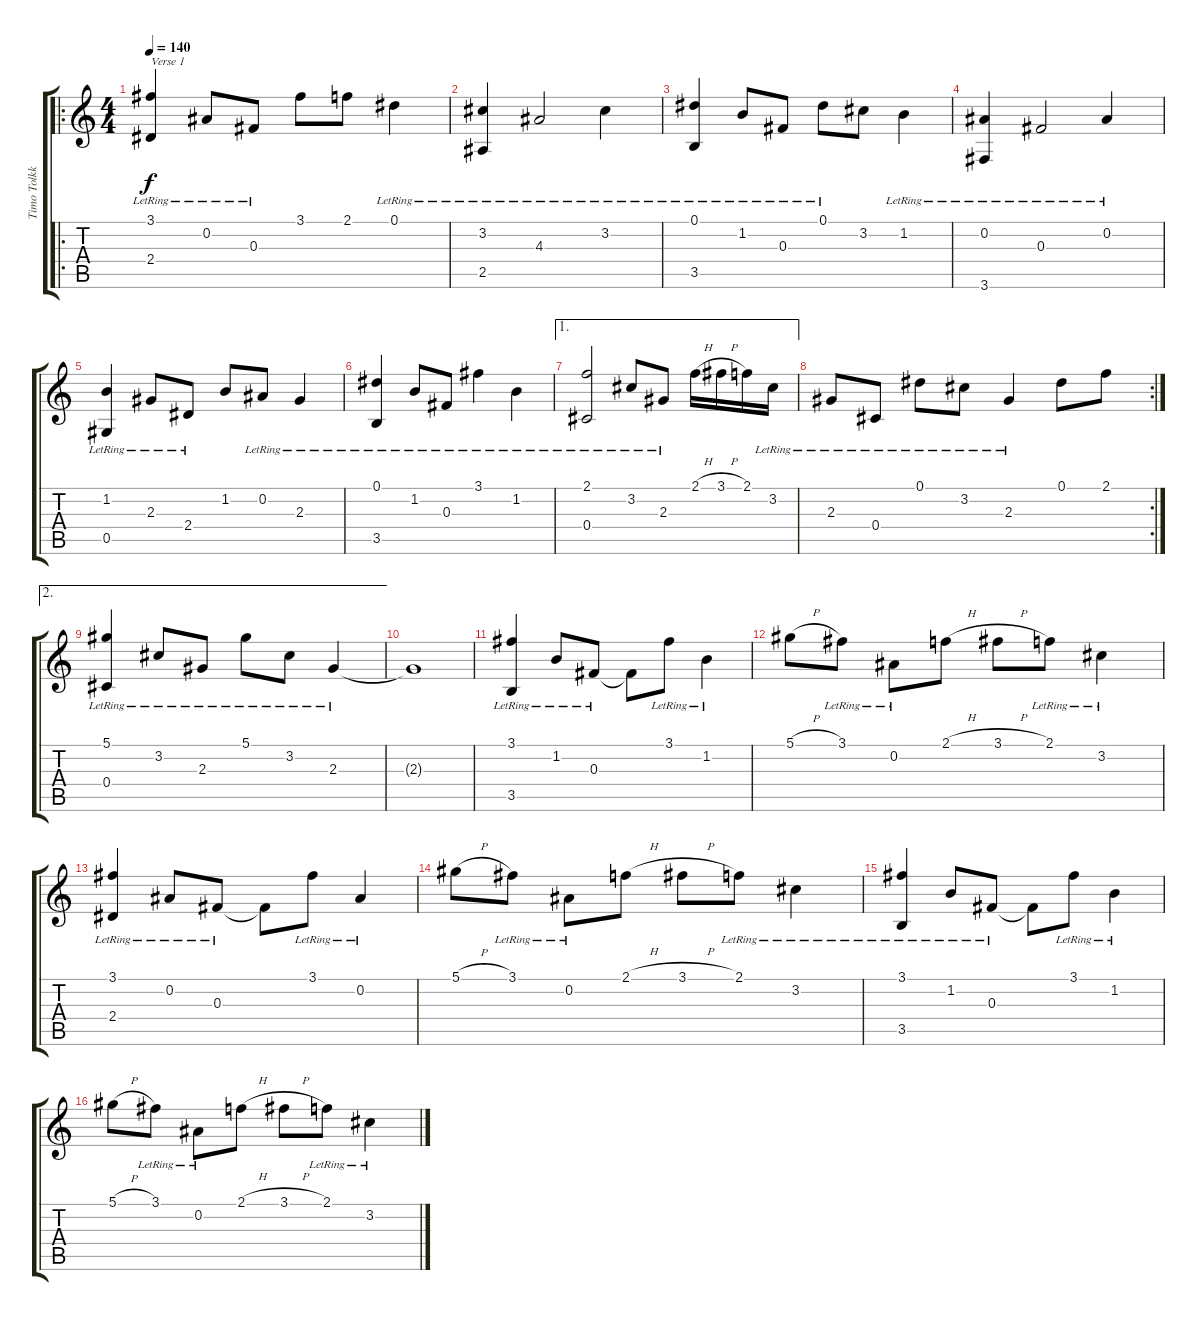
\track ("Timo Tolkki (Guitar)" "Timo Tolkk") {instrument acousticguitarnylon}
\staff {score tabs}
\tuning (Eb4 Bb3 Gb3 Db3 Ab2 Eb2) {hide}
\ro
\ts (4 4)
\tempo 140
\clef g2
\ks c
(3.1{lr} 2.4{lr}).4{txt "Verse 1" dy f} 0.2{lr}.8 0.3{lr}.8 3.1.8 2.1.8 0.1{lr}.4 |
(3.2{lr} 2.5{lr}).4 4.3{lr}.2 3.2{lr}.4 |
(0.1{lr} 3.5{lr}).4 1.2{lr}.8 0.3{lr}.8 0.1{lr}.8 3.2.8 1.2{lr}.4 |
(0.2{lr} 3.6{lr}).4 0.3{lr}.2 0.2{lr}.4 |
(1.2{lr} 0.5{lr}).4 2.3{lr}.8 2.4{lr}.8 1.2.8 0.2{lr}.8 2.3{lr}.4 |
(0.1{lr} 3.5{lr}).4 1.2{lr}.8 0.3{lr}.8 3.1{lr}.4 1.2{lr}.4 |
\ae 1
(2.1{lr} 0.4{lr}).2 3.2{lr}.8 2.3{lr}.8 2.1{h}.16 3.1{h}.16 2.1.16 3.2{lr}.16 |
\rc 2
2.3{lr}.8 0.4{lr}.8 0.1{lr}.8 3.2{lr}.8 2.3{lr}.4 0.1.8 2.1.8 |
\ae 2
(5.1{lr} 0.4{lr}).4 3.2{lr}.8 2.3{lr}.8 5.1{lr}.8 3.2{lr}.8 2.3{lr}.4 |
2.3{t}.1 |
(3.1{lr} 3.5{lr}).4 1.2{lr}.8 0.3{lr}.8 0.3{t}.8 3.1{lr}.8 1.2{lr}.4 |
5.1{h}.8 3.1{lr}.8 0.2{lr}.8 2.1{h}.8 3.1{h}.8 2.1{lr}.8 3.2{lr}.4 |
(3.1{lr} 2.4{lr}).4 0.2{lr}.8 0.3{lr}.8 0.3{t}.8 3.1{lr}.8 0.2{lr}.4 |
5.1{h}.8 3.1{lr}.8 0.2{lr}.8 2.1{h}.8 3.1{h}.8 2.1{lr}.8 3.2{lr}.4 |
(3.1{lr} 3.5{lr}).4 1.2{lr}.8 0.3{lr}.8 0.3{t}.8 3.1{lr}.8 1.2{lr}.4 |
5.1{h}.8 3.1{lr}.8 0.2{lr}.8 2.1{h}.8 3.1{h}.8 2.1{lr}.8 3.2{lr}.4
